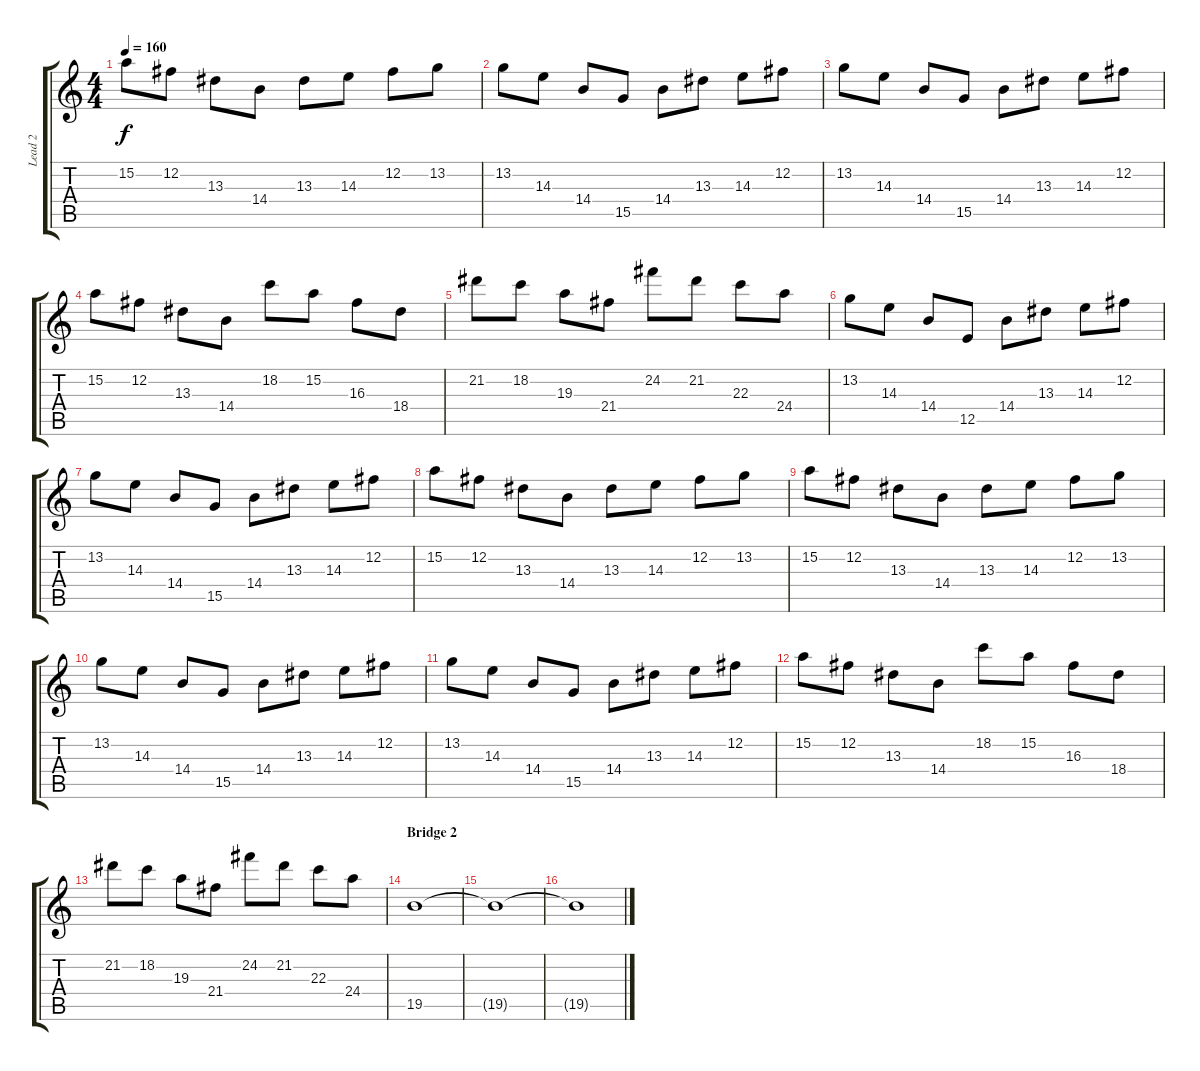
\track ("Lead 2" "Lead 2") {instrument distortionguitar}
\staff {score tabs}
\tuning (B3 Gb3 D3 A2 E2 B1) {hide}
\ts (4 4)
\tempo 160
\clef g2
\ks c
15.2.8{dy f} 12.2.8 13.3.8 14.4.8 13.3.8 14.3.8 12.2.8 13.2.8 |
13.2.8 14.3.8 14.4.8 15.5.8 14.4.8 13.3.8 14.3.8 12.2.8 |
13.2.8 14.3.8 14.4.8 15.5.8 14.4.8 13.3.8 14.3.8 12.2.8 |
15.2.8 12.2.8 13.3.8 14.4.8 18.2.8 15.2.8 16.3.8 18.4.8 |
21.2.8 18.2.8 19.3.8 21.4.8 24.2.8 21.2.8 22.3.8 24.4.8 |
13.2.8 14.3.8 14.4.8 12.5.8 14.4.8 13.3.8 14.3.8 12.2.8 |
13.2.8 14.3.8 14.4.8 15.5.8 14.4.8 13.3.8 14.3.8 12.2.8 |
15.2.8 12.2.8 13.3.8 14.4.8 13.3.8 14.3.8 12.2.8 13.2.8 |
15.2.8 12.2.8 13.3.8 14.4.8 13.3.8 14.3.8 12.2.8 13.2.8 |
13.2.8 14.3.8 14.4.8 15.5.8 14.4.8 13.3.8 14.3.8 12.2.8 |
13.2.8 14.3.8 14.4.8 15.5.8 14.4.8 13.3.8 14.3.8 12.2.8 |
15.2.8 12.2.8 13.3.8 14.4.8 18.2.8 15.2.8 16.3.8 18.4.8 |
21.2.8 18.2.8 19.3.8 21.4.8 24.2.8 21.2.8 22.3.8 24.4.8 |
\section ("" "Bridge 2")
19.5.1 |
19.5{t}.1 |
19.5{t}.1
